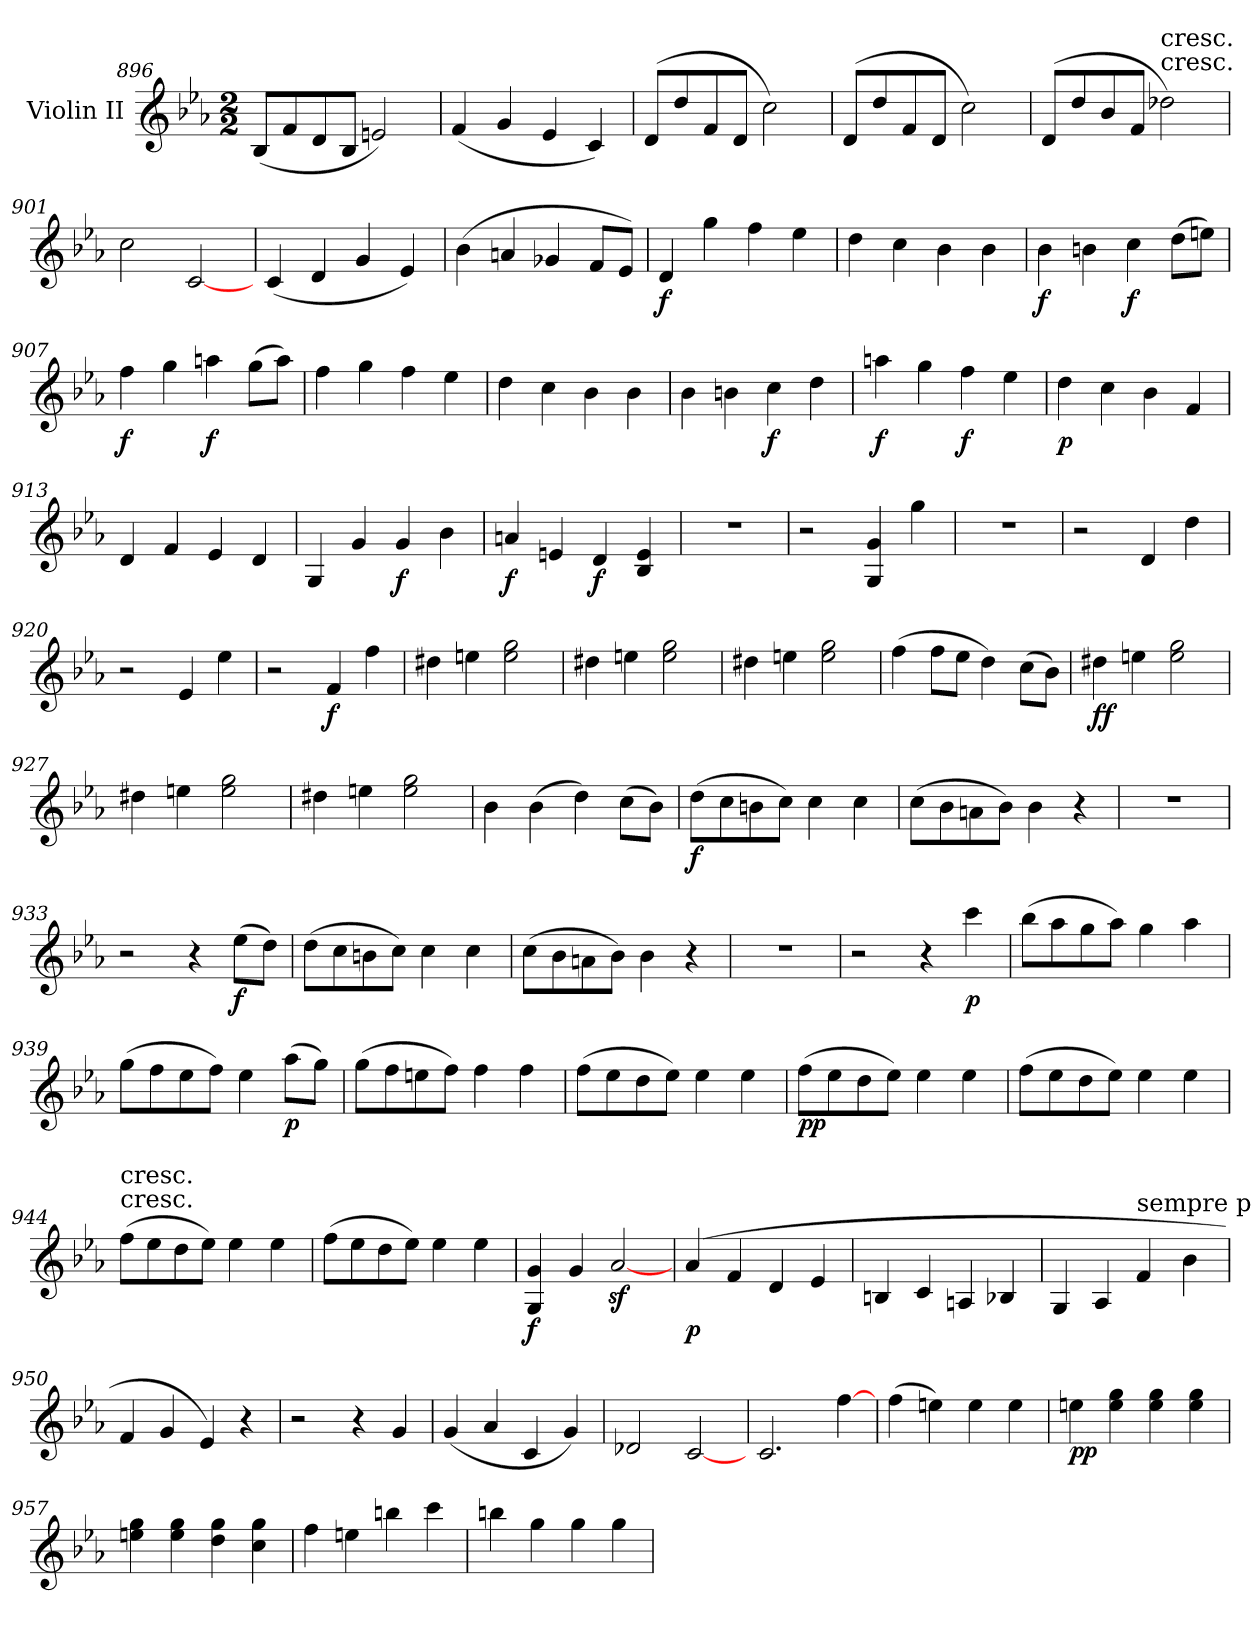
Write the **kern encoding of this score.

**kern	**dynam
*part1	*part1
*staff1	*staff1
*I"Violin II	*
*I'Vln	*
*clefG2	*
*k[b-e-a-]	*
*E-:	*
*M2/2	*
=896	=896
(8B-/L	.
8f/	.
8d/	.
8B-/J	.
2en)	.
=897	=897
(4f	.
4g	.
4e-	.
4c)	.
=898	=898
(8d/L	.
8dd/	.
8f/	.
8d/J	.
2cc)	.
=899	=899
(8d/L	.
8dd/	.
8f/	.
8d/J	.
2cc)	.
=900	=900
(8d/L	.
8dd/	.
8b-/	.
8f/J	.
!LO:TX:t=cresc.	!
!LO:TX:a:t=cresc.	!
2dd-X)	.
=901	=901
2cc	.
[2c	.
=902	=902
(4c	.
4d	.
4g	.
4e-)	.
=903	=903
(4b-	.
4an	.
4g-X	.
8f/L	.
8e-/J)	.
=904	=904
4d	f
4gg	.
4ff	.
4ee-	.
=905	=905
4dd	.
4cc	.
4b-	.
4b-	.
=906	=906
4b-	f
4bn	.
4cc	f
(8dd\L	.
8een\J)	.
=907	=907
4ff	f
4gg	.
4aan	f
(8gg\L	.
8aa\J)	.
=908	=908
4ff	.
4gg	.
4ff	.
4ee-	.
=909	=909
4dd	.
4cc	.
4b-	.
4b-	.
=910	=910
4b-	.
4bn	.
4cc	f
4dd	.
=911	=911
4aan	f
4gg	.
4ff	f
4ee-	.
=912	=912
4dd	p
4cc	.
4b-	.
4f	.
=913	=913
4d	.
4f	.
4e-	.
4d	.
=914	=914
4G	.
4g	.
4g	f
4b-	.
=915	=915
4an	f
4en	.
4d	f
4B- 4e	.
=916	=916
1r	.
=917	=917
2r	.
4G 4g	.
4gg	.
=918	=918
1r	.
=919	=919
2r	.
4d	.
4dd	.
=920	=920
2r	.
4e-	.
4ee-	.
=921	=921
2r	.
4f	f
4ff	.
=922	=922
4dd#X	.
4een	.
2ee 2gg	.
=923	=923
4dd#X	.
4een	.
2ee 2gg	.
=924	=924
4dd#X	.
4een	.
2ee 2gg	.
=925	=925
(4ff	.
8ff\L	.
8ee-\J	.
4dd)	.
(8cc\L	.
8b-\J)	.
=926	=926
4dd#X	ff
4een	.
2ee 2gg	.
=927	=927
4dd#X	.
4een	.
2ee 2gg	.
=928	=928
4dd#X	.
4een	.
2ee 2gg	.
=929	=929
4b-	.
(4b-	.
4dd)	.
(8cc\L	.
8b-\J)	.
=930	=930
(8dd\L	f
8cc\	.
8bn\	.
8cc\J)	.
4cc	.
4cc	.
=931	=931
(8cc\L	.
8b-\	.
8an\	.
8b-\J)	.
4b-	.
4r	.
=932	=932
1r	.
=933	=933
2r	.
4r	.
(8ee-\L	f
8dd\J)	.
=934	=934
(8dd\L	.
8cc\	.
8bn\	.
8cc\J)	.
4cc	.
4cc	.
=935	=935
(8cc\L	.
8b-\	.
8an\	.
8b-\J)	.
4b-	.
4r	.
=936	=936
1r	.
=937	=937
2r	.
4r	.
4ccc	p
=938	=938
(8bb-\L	.
8aa-\	.
8gg\	.
8aa-\J)	.
4gg	.
4aa-	.
=939	=939
(8gg\L	.
8ff\	.
8ee-\	.
8ff\J)	.
4ee-	.
(8aa-\L	p
8gg\J)	.
=940	=940
(8gg\L	.
8ff\	.
8een\	.
8ff\J)	.
4ff	.
4ff	.
=941	=941
(8ff\L	.
8ee-\	.
8dd\	.
8ee-\J)	.
4ee-	.
4ee-	.
=942	=942
(8ff\L	pp
8ee-\	.
8dd\	.
8ee-\J)	.
4ee-	.
4ee-	.
=943	=943
(8ff\L	.
8ee-\	.
8dd\	.
8ee-\J)	.
4ee-	.
4ee-	.
=944	=944
!LO:TX:t=cresc.	!
!LO:TX:a:t=cresc.	!
(8ff\L	.
8ee-\	.
8dd\	.
8ee-\J)	.
4ee-	.
4ee-	.
=945	=945
(8ff\L	.
8ee-\	.
8dd\	.
8ee-\J)	.
4ee-	.
4ee-	.
=946	=946
4G 4g	f
4g	.
[2a-z	.
=947	=947
(4a-	p
4f	.
4d	.
4e-	.
=948	=948
4Bn	.
4c	.
4An	.
4B-X	.
=949	=949
4G	.
4A-	.
!LO:TX:a:t=sempre p	!
4f	.
4b-	.
=950	=950
4f	.
4g	.
4e-)	.
4r	.
=951	=951
2r	.
4r	.
4g	.
=952	=952
(4g	.
4a-	.
4c	.
4g)	.
=953	=953
2d-X	.
[2c	.
=954	=954
2.c	.
[4ff	.
=955	=955
(4ff	.
4een)	.
4ee	.
4ee	.
=956	=956
4een	pp
4ee 4gg	.
4ee 4gg	.
4ee 4gg	.
=957	=957
4een 4gg	.
4ee 4gg	.
4dd 4gg	.
4cc 4gg	.
=958	=958
4ff	.
4een	.
4bbn	.
4ccc	.
=959	=959
4bbn	.
4gg	.
4gg	.
4gg	.
=	=
*-	*-
